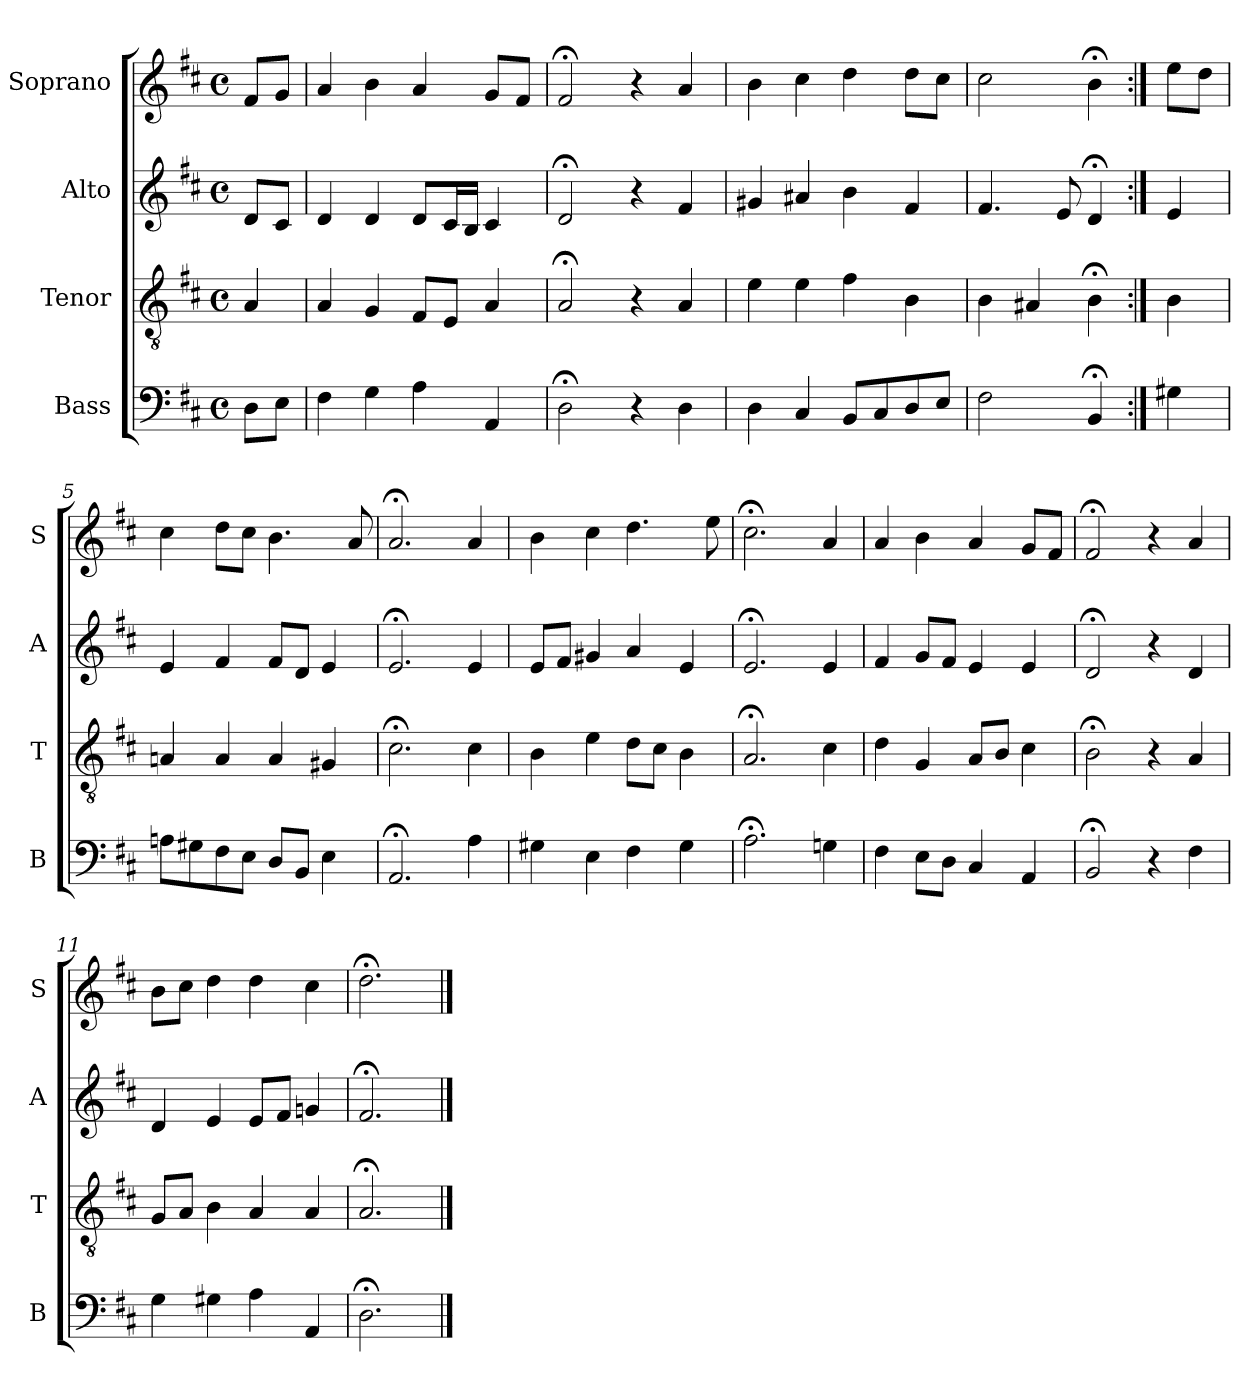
**kern	**kern	**kern	**kern
*part4	*part3	*part2	*part1
*staff4	*staff3	*staff2	*staff1
*I"Bass	*I"Tenor	*I"Alto	*I"Soprano
*I'B	*I'T	*I'A	*I'S
*clefF4	*clefGv2	*clefG2	*clefG2
*k[f#c#]	*k[f#c#]	*k[f#c#]	*k[f#c#]
*D:	*D:	*D:	*D:
*M4/4	*M4/4	*M4/4	*M4/4
*met(c)	*met(c)	*met(c)	*met(c)
*MM100	*MM100	*MM100	*MM100
=	=	=	=
8DL	4A	8dL	8f#L
8EJ	.	8c#J	8gJ
=1	=1	=1	=1
4F#	4A	4d	4a
4G	4G	4d	4b
4A	8F#L	8dL	4a
.	8EJ	16c#L	.
.	.	16BJJ	.
4AA	4A	4c#	8gL
.	.	.	8f#J
=2	=2	=2	=2
2D;<	2A;<	2d;<	2f#;<
4r	4r	4r	4r
4D	4A	4f#	4a
=3	=3	=3	=3
4Di	4ei	4g#Xi	4bi
4C#	4e	4a#X	4cc#
8BBL	4f#	4b	4dd
8C#	.	.	.
8D	4B	4f#	8ddL
8EJ	.	.	8cc#J
=4	=4	=4	=4
2F#	4B	4.f#	2cc#
.	4A#X	.	.
.	.	8e	.
4BB;<	4B;<	4d;<	4b;<
=:|!	=:|!	=:|!	=:|!
4G#X	4B	4e	8eeL
.	.	.	8ddJ
=5	=5	=5	=5
8AnL	4An	4e	4cc#
8G#X	.	.	.
8F#	4A	4f#	8ddL
8EJ	.	.	8cc#J
8DL	4A	8f#L	4.b
8BBJ	.	8dJ	.
4E	4G#X	4e	.
.	.	.	8a
=6	=6	=6	=6
2.AA;<	2.c#;<	2.e;<	2.a;<
4A	4c#	4e	4a
=7	=7	=7	=7
4G#X	4B	8eL	4b
.	.	8f#J	.
4E	4e	4g#X	4cc#
4F#	8dL	4a	4.dd
.	8c#J	.	.
4G#	4B	4e	.
.	.	.	8ee
=8	=8	=8	=8
2.A;<	2.A;<	2.e;<	2.cc#;<
4Gni	4c#i	4ei	4ai
=9	=9	=9	=9
4F#	4d	4f#	4a
8EL	4G	8gL	4b
8DJ	.	8f#J	.
4C#	8AL	4e	4a
.	8BJ	.	.
4AA	4c#	4e	8gL
.	.	.	8f#J
=10	=10	=10	=10
2BB;<	2B;<	2d;<	2f#;<
4r	4r	4r	4r
4F#	4A	4d	4a
=11	=11	=11	=11
4G	8GL	4d	8bL
.	8AJ	.	8cc#J
4G#X	4B	4e	4dd
4A	4A	8eL	4dd
.	.	8f#J	.
4AA	4A	4gn	4cc#
=12	=12	=12	=12
2.D;<	2.A;<	2.f#;<	2.dd;<
==	==	==	==
*-	*-	*-	*-
